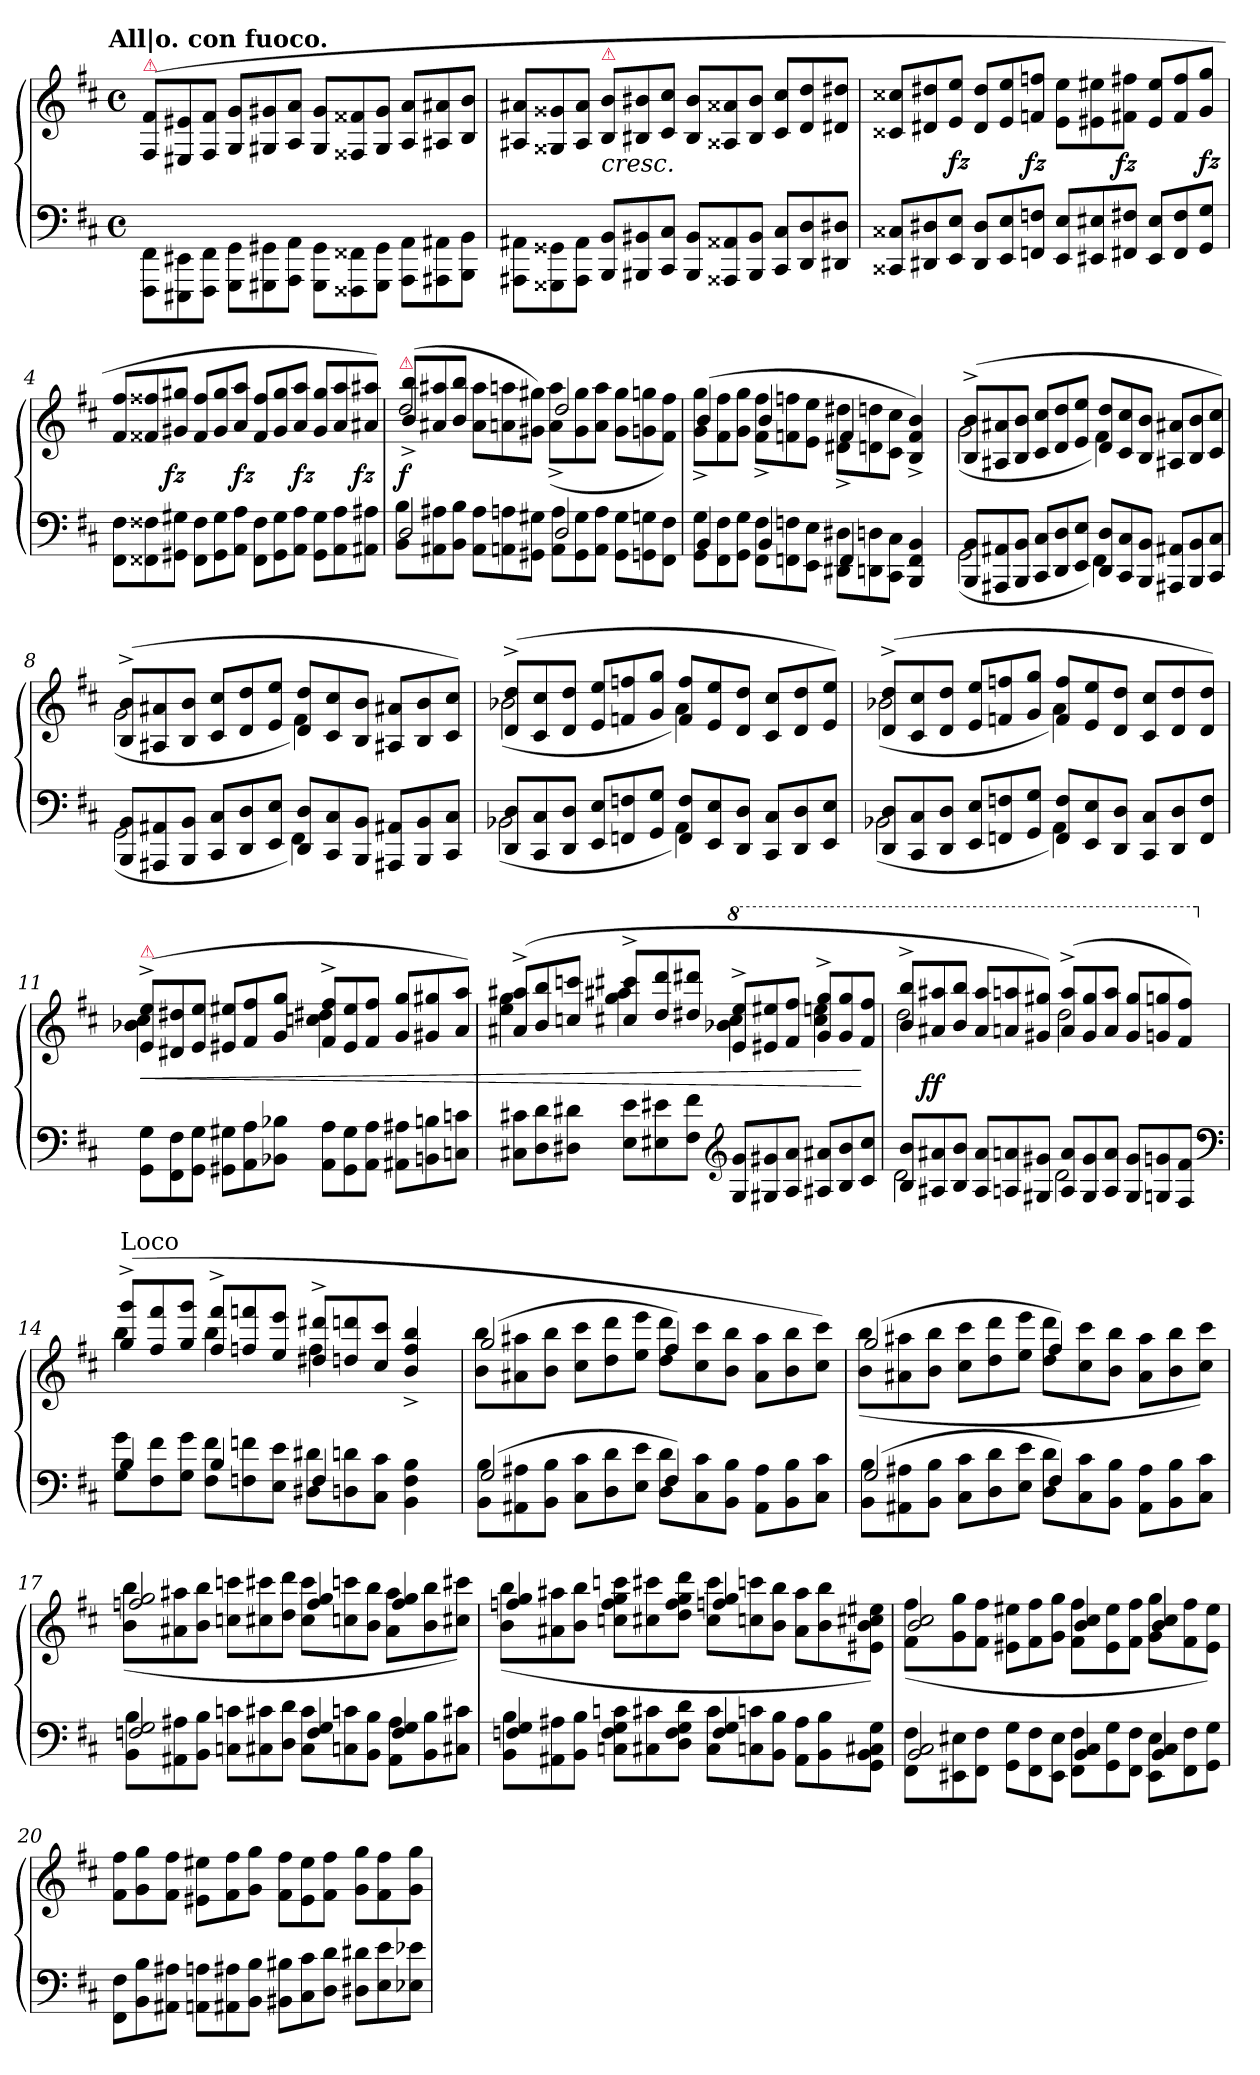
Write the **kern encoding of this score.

**kern	**kern	**dynam
*part1	*part1	*part1
*staff2	*staff1	*staff1/2
*clefF4	*clefG2	*
*k[f#c#]	*k[f#c#]	*
*b:	*b:	*
!!LO:TX:omd:t=All|o. con fuoco.
*M2/2	*M2/2	*
*met(c)	*met(c)	*
*MM144	*MM144	*
*Xtuplet	*Xtuplet	*
=1	=1	=1
!	!LO:TX:a:color=crimson:t=⚠	!
12FFF#\ 12FF#\L	(>12F#/ 12f#/L	.
12EEE#X\ 12EE#X\	12E#X 12e#X	.
12FFF#\ 12FF#\J	12F#/ 12f#/J	.
12GGG\ 12GG\L	12G/ 12g/L	.
12GGG#X\ 12GG#X\	12G#X 12g#X	.
12AAA\ 12AA\J	12A/ 12a/J	.
12GGG#\ 12GG#\L	12G#/ 12g#/L	.
12FFF##X\ 12FF##X\	12F##X 12f##X	.
12GGG#\ 12GG#\J	12G#/ 12g#/J	.
12AAA\ 12AA\L	12A/ 12a/L	.
12AAA#X\ 12AA#X\	12A#X 12a#X	.
12BBB\ 12BB\J	12B/ 12b/J	.
=2	=2	=2
12AAA#X\ 12AA#X\L	12A#X 12a#XL	.
12GGG##X\ 12GG##X\	12G##X 12g##X	.
12AAA#\ 12AA#\J	12A#/ 12a#/J	.
!	!LO:TX:a:color=crimson:t=⚠	!
12BBB/ 12BB/L	12B 12bL	<
12BBB#X/ 12BB#X/	12B#X 12b#X	.
12CC#/ 12C#/J	12c# 12cc#J	.
12BBB#/ 12BB#/L	12B# 12b#L	.
12AAA##X/ 12AA##X/	12A##X 12a##X	.
12BBB#/ 12BB#/J	12B# 12b#J	.
12CC#/ 12C#/L	12c# 12cc#L	.
12DD/ 12D/	12d 12dd	.
12DD#X/ 12D#X/J	12d#X 12dd#XJ	.
=3	=3	=3
12CC##X 12C##XL	12c##X 12cc##XL	.
12DD#X 12D#X	12d#X 12dd#X	.
12EE 12EJ	12e 12eeJ	fz
12DD# 12D#L	12d# 12dd#L	.
12EE 12E	12e 12ee	.
12FFn 12FnJ	12fn 12ffnJ	fz
12EE 12EL	12e 12eeL	.
12EE#X 12E#X	12e#X 12ee#X	.
12FF#X 12F#XJ	12f#X 12ff#XJ	fz
12EE# 12E#L	12e#/ 12ee#/L	.
12FF# 12F#	12f# 12ff#	.
12GG 12GJ	12g 12ggJ	fz
=4	=4	=4
12FF#\ 12F#\L	12f#/ 12ff#/L	.
12FF##X 12F##X	12f##X 12ff##X	.
12GG#X 12G#XJ	12g#X 12gg#XJ	fz
12FF##\ 12F##\L	12f##/ 12ff##/L	.
12GG# 12G#	12g# 12gg#	.
12AA 12AJ	12a 12aaJ	fz
12FF##\ 12F##\L	12f##/ 12ff##/L	.
12GG# 12G#	12g# 12gg#	.
12AA 12AJ	12a 12aaJ	fz
12GG#\ 12G#\L	12g#/ 12gg#/L	.
12AA\ 12A\	12a 12aa	.
12AA#X\ 12A#X\J	12a#X 12aa#XJ)	[ fz
=5	=5	=5
*^	*^	*
!	!	!LO:TX:a:color=crimson:t=⚠	!	!
2D	12BB 12BL	2dd	(>12b^</ 12bb^</L	f
.	12AA#X 12A#X	.	12a#X\ 12aa#X\	.
.	12BB 12BJ	.	12b 12bbJ	.
.	12AA# 12A#L	.	12a# 12aa#L	.
.	12AAn 12An	.	12an 12aan	.
.	12GG#X 12G#XJ	.	12g#X 12gg#XJ)	.
2D	12AA 12AL	2dd	(>12a^< 12aa^<L	.
.	12GG# 12G#	.	12g# 12gg#	.
.	12AA 12AJ	.	12a 12aaJ	.
.	12GG# 12G#L	.	12g# 12gg#L	.
.	12GGn 12Gn	.	12gn 12ggn	.
.	12FF# 12F#J	.	12f# 12ff#J)	.
=6	=6	=6	=6	=6
4BB	12GG 12GL	(4b	12g^< 12gg^<L	.
.	12FF# 12F#	.	12f# 12ff#	.
.	12GG 12GJ	.	12g 12ggJ	.
4BB	12FF# 12F#L	4b	12f#^< 12ff#^<L	.
.	12FFn 12Fn	.	12fn 12ffn	.
.	12EE 12EJ	.	12e 12eeJ	.
4FF	12DD#X 12D#XL	4f	12d#X^< 12dd#X^<L	.
.	12DDn 12Dn	.	12dn 12ddn	.
.	12CC# 12C#J	.	12c# 12cc#J	.
4BBB 4FF 4BB	4ryy	4B^< 4f^< 4b^<)	4ryy	.
=7	=7	=7	=7	=7
12BBB 12BBL	(>2GG	(12B^< 12b^<L	(>2g	.
12AAA#X 12AA#X	.	12A#X 12a#X	.	.
12BBB 12BBJ	.	12B 12bJ	.	.
12CC# 12C#L	.	12c# 12cc#L	.	.
12DD 12D	.	12d 12dd	.	.
12EE 12EJ	.	12e 12eeJ	.	.
12DD 12DL	4FF#)	12d 12ddL	4f#)	.
12CC# 12C#	.	12c# 12cc#	.	.
12BBB 12BBJ	.	12B 12bJ	.	.
12AAA#X 12AA#XL	4rBBBByy	12A#X 12a#XL	4rFyy	.
12BBB 12BB	.	12B 12b	.	.
12CC# 12C#J	.	12c# 12cc#J)	.	.
=8	=8	=8	=8	=8
12BBB 12BBL	(>2GG	(>12B^< 12b^<L	(>2g	.
12AAA#X 12AA#X	.	12A#X 12a#X	.	.
12BBB 12BBJ	.	12B 12bJ	.	.
12CC# 12C#L	.	12c# 12cc#L	.	.
12DD 12D	.	12d 12dd	.	.
12EE 12EJ	.	12e 12eeJ	.	.
12DD 12DL	4FF#)	12d 12ddL	4f#)	.
12CC# 12C#	.	12c# 12cc#	.	.
12BBB 12BBJ	.	12B 12bJ	.	.
12AAA#X 12AA#XL	4rDDDyy	12A#X 12a#XL	4rDyy	.
12BBB 12BB	.	12B 12b	.	.
12CC# 12C#J	.	12c# 12cc#J)	.	.
=9	=9	=9	=9	=9
12DD 12DL	(>2BB-X	(>12d^< 12dd^<L	(>2b-X	.
12CC# 12C#	.	12c# 12cc#	.	.
12DD 12DJ	.	12d 12ddJ	.	.
12EE 12EL	.	12e 12eeL	.	.
12FFn 12Fn	.	12fn 12ffn	.	.
12GG 12GJ	.	12g 12ggJ	.	.
12FF 12FL	4AA)	12f 12ffL	4a)	.
12EE 12E	.	12e 12ee	.	.
12DD 12DJ	.	12d 12ddJ	.	.
12CC# 12C#L	4rFFFyy	12c# 12cc#L	4rFyy	.
12DD 12D	.	12d 12dd	.	.
12EE 12EJ	.	12e 12eeJ)	.	.
=10	=10	=10	=10	=10
12DD 12DL	(>2BB-X	(>12d^< 12dd^<L	(>2b-X	.
12CC# 12C#	.	12c# 12cc#	.	.
12DD 12DJ	.	12d 12ddJ	.	.
12EE 12EL	.	12e 12eeL	.	.
12FFn 12Fn	.	12fn 12ffn	.	.
12GG 12GJ	.	12g 12ggJ	.	.
12FF 12FL	4AA)	12f 12ffL	4a)	.
12EE 12E	.	12e 12ee	.	.
12DD 12DJ	.	12d 12ddJ	.	.
12CC# 12C#L	4rFFFyy	12c# 12cc#L	4rFyy	.
12DD 12D	.	12d 12dd	.	.
12FF 12FJ	.	12d 12ddJ)	.	.
*v	*v	*	*	*
=11	=11	=11	=11
!	!LO:TX:a:color=crimson:t=⚠	!	!
12GG\ 12G\L	(12e^< 12ee^<L	4b-X 4cc#	<
12FF#\ 12F#\	12d#X 12dd#X	.	.
12GG\ 12G\J	12e 12eeJ	.	.
12GG#X 12G#XL	12e#X/ 12ee#X/L	4rAyy	.
12AA 12A	12f#/ 12ff#/	.	.
12BB-X 12B-XJ	12g/ 12gg/J	.	.
12AA 12AL	12f#^< 12ff#^<L	4ccn 4dd#X	.
12GG# 12G#	12e# 12ee#	.	.
12AA 12AJ	12f# 12ff#J	.	.
12AA#X 12A#XL	12g/ 12gg/L	4rcyy	.
12BBn 12Bn	12g#X/ 12gg#X/	.	.
12Cn 12cnJ	12a/ 12aa/J)	.	.
=12	=12	=12	=12
12C#X 12c#XL	(>12a#X^</ 12aa#X^</L	4ee\ 4gg\	.
12D 12d	12b/ 12bb/	.	.
12D#X 12d#XJ	12ccn/ 12cccn/J	.	.
12E 12eL	12cc#X^</ 12ccc#X^</L	4gg\ 4aa#X\	.
12E#X 12e#X	12dd/ 12ddd/	.	.
12F# 12f#J	12dd#X/ 12ddd#X/J	.	.
*clefG2	*	*	*
*	*8va	*	*
12G 12gL	12ee^</ 12eee^</L	4bb-X\ 4ccc#\	.
12G#X 12g#X	12ee#X/ 12eee#X/	.	.
12A 12aJ	12ff#/ 12fff#/J	.	.
12A#X 12a#XL	12gg^</ 12ggg^</L	4ccc#\ 4eeen\	.
12B 12b	12gg/ 12ggg/	.	.
12c# 12cc#J	12ff#/ 12fff#/J	.	[
=13	=13	=13	=13
*^	*	*	*
12B 12bL	2d	12bb^< 12bbb^<L	2ddd	.
12A#X 12a#X	.	12aa#X 12aaa#X	.	ff
12B 12bJ	.	12bb 12bbbJ	.	.
12A# 12a#L	.	12aa# 12aaa#L	.	.
12An 12an	.	12aan 12aaan	.	.
12G#X 12g#XJ	.	12gg#X 12ggg#XJ)	.	.
12A 12aL	2d	(12aa^< 12aaa^<L	2ddd	.
12G# 12g#	.	12gg# 12ggg#	.	.
12A 12aJ	.	12aa 12aaaJ	.	.
12G# 12g#L	.	12gg# 12ggg#L	.	.
12Gn 12gn	.	12ggn 12gggn	.	.
12F# 12f#J	.	12ff# 12fff#J)	.	.
*clefF4	*	*	*	*
=14	=14	=14	=14	=14
*	*	*X8va	*	*
!	!	!LO:TX:a:t=Loco	!	!
4B	12G 12gL	(12gg^< 12ggg^<L	4bb	.
.	12F# 12f#	12ff# 12fff#	.	.
.	12G 12gJ	12gg 12gggJ	.	.
4B	12F# 12f#L	12ff#^< 12fff#^<L	4bb	.
.	12Fn 12fn	12ffn 12fffn	.	.
.	12E 12eJ	12ee 12eeeJ	.	.
4F	12D#X 12d#XL	12dd#X^< 12ddd#X^<L	4ff	.
.	12Dn 12dn	12ddn 12dddn	.	.
.	12C# 12c#J	12cc# 12ccc#J	.	.
4rgyy	4BB 4F 4B	4b^/ 4ff^/ 4bb^/	4ryy	.
=15	=15	=15	=15	=15
(2G	12BB 12BL	(>2gg	12b 12bbL	.
.	12AA#X 12A#X	.	12a#X 12aa#X	.
.	12BB 12BJ	.	12b 12bbJ	.
.	12C# 12c#L	.	12cc# 12ccc#L	.
.	12D 12d	.	12dd 12ddd	.
.	12E 12eJ	.	12ee 12eeeJ	.
4F#)	12D 12dL	4ff#)	12dd 12dddL	.
.	12C# 12c#	.	12cc# 12ccc#	.
.	12BB 12BJ	.	12b 12bbJ	.
4reyy	12AA# 12A#L	4rgggyy	12a# 12aa#L	.
.	12BB 12B	.	12b 12bb	.
.	12C# 12c#J	.	12cc# 12ccc#J)	.
=16	=16	=16	=16	=16
(2G	12BB 12BL	(2gg	(>12b 12bbL	.
.	12AA#X 12A#X	.	12a#X 12aa#X	.
.	12BB 12BJ	.	12b 12bbJ	.
.	12C# 12c#L	.	12cc# 12ccc#L	.
.	12D 12d	.	12dd 12ddd	.
.	12E 12eJ	.	12ee 12eeeJ	.
4F#)	12D 12dL	4ff#)	12dd 12dddL	.
.	12C# 12c#	.	12cc# 12ccc#	.
.	12BB 12BJ	.	12b 12bbJ	.
4reyy	12AA# 12A#L	4rgggyy	12a# 12aa#L	.
.	12BB 12B	.	12b 12bb	.
.	12C# 12c#J	.	12cc# 12ccc#J)	.
=17	=17	=17	=17	=17
2Fn 2G	12BB 12BL	2ffn 2gg	(>12b 12bbL	.
.	12AA#X 12A#X	.	12a#X 12aa#X	.
.	12BB 12BJ	.	12b 12bbJ	.
.	12Cn 12cnL	.	12ccn 12cccnL	.
.	12C#X 12c#X	.	12cc#X 12ccc#X	.
.	12D 12dJ	.	12dd 12dddJ	.
4F 4G	12C# 12c#L	4ff 4gg	12cc# 12ccc#L	.
.	12Cn 12cn	.	12ccn 12cccn	.
.	12BB 12BJ	.	12b 12bbJ	.
4F 4G	12AA# 12A#L	4ff 4gg	12a# 12aa#L	.
.	12BB 12B	.	12b 12bb	.
.	12C#X 12c#XJ	.	12cc#X 12ccc#XJ)	.
=18	=18	=18	=18	=18
4Fn 4G	12BB 12BL	4ffn 4gg	(>12b 12bbL	.
.	12AA#X 12A#X	.	12a#X 12aa#X	.
.	12BB 12BJ	.	12b 12bbJ	.
4rgyy	12Cn 12F 12G 12cnL	4rbbbyy	12ccn 12ff 12gg 12cccnL	.
.	12C#X 12c#X	.	12cc#X 12ccc#X	.
.	12D 12F 12G 12dJ	.	12dd 12ff 12gg 12dddJ	.
4F 4G	12C# 12c#L	4ffn 4gg	12cc# 12ccc#L	.
.	12Cn 12cn	.	12ccn 12cccn	.
.	12BB 12BJ	.	12b 12bbJ	.
4rgyy	12AA# 12A#L	4rgggyy	12a# 12aa#L	.
.	12BB 12B	.	12b 12bb	.
.	12GG 12BB 12C#X 12GJ	.	12e#X 12b 12cc#X 12ee#XJ)	.
=19	=19	=19	=19	=19
2BB 2C#	12FF# 12F#L	2b 2cc#	(>12f# 12ff#L	.
.	12EE#X 12E#X	.	12g 12gg	.
.	12FF# 12F#J	.	12f# 12ff#J	.
.	12GG 12GL	.	12e#X 12ee#XL	.
.	12FF# 12F#	.	12f# 12ff#	.
.	12EE# 12E#J	.	12g 12ggJ	.
4BB 4C#	12FF# 12F#L	4b 4cc#	12f# 12ff#L	.
.	12GG 12G	.	12e# 12ee#	.
.	12FF# 12F#J	.	12f# 12ff#J	.
4BB 4C#	12EE# 12E#L	4b 4cc#	12g 12ggL	.
.	12FF# 12F#	.	12f# 12ff#	.
.	12GG 12GJ	.	12e# 12ee#J)	.
*v	*v	*	*	*
*	*v	*v	*
=20	=20	=20
12FF# 12F#L	12f# 12ff#L	.
12BB 12B	12g 12gg	.
12AA#X 12A#XJ	12f# 12ff#J	.
12AAn 12AnL	12e#X 12ee#XL	.
12AA#X 12A#X	12f# 12ff#	.
12BB 12BJ	12g 12ggJ	.
12BB#X 12B#XL	12f# 12ff#L	.
12C# 12c#	12e# 12ee#	.
12D 12dJ	12f# 12ff#J	.
12D#X 12d#XL	12g 12ggL	.
12E 12e	12f# 12ff#	.
12E-X 12e-XJ	12g 12ggJ	.
=	=	=
*-	*-	*-
